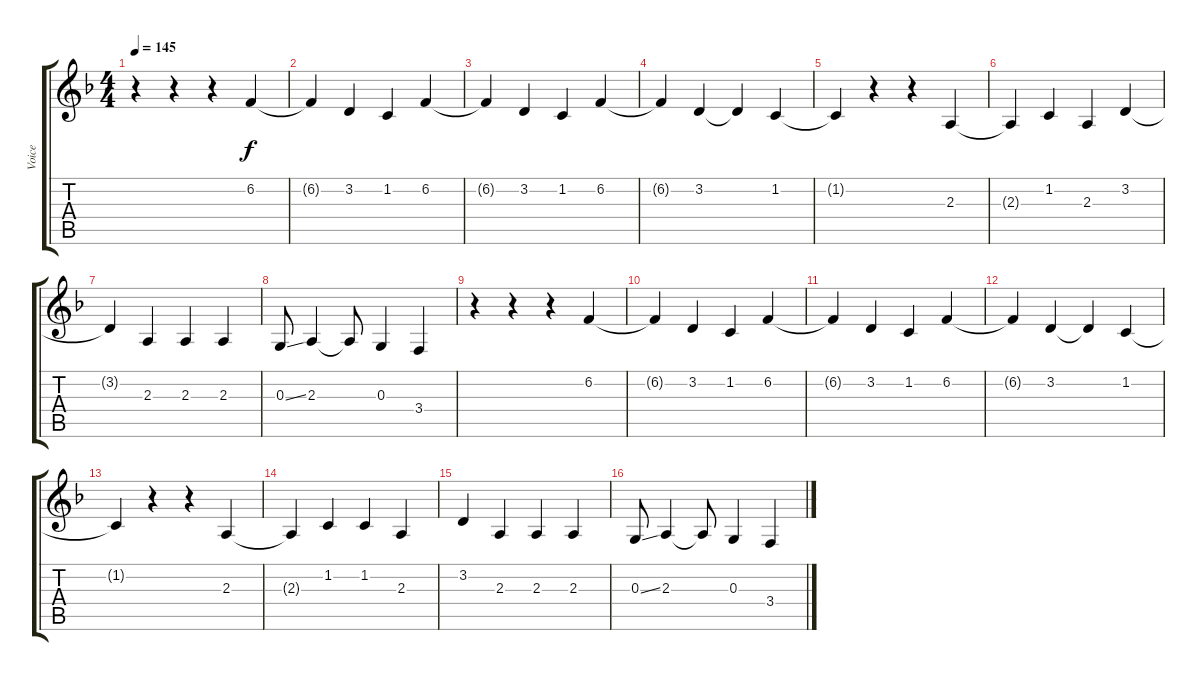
\track ("Voice" "Voice") {instrument accordion}
\staff {score tabs}
\tuning (E4 B3 G3 D3 A2 E2) {hide}
\ts (4 4)
\tempo 145
\clef g2
\ks f
r.4{dy f} r.4 r.4 6.2.4 |
6.2{t}.4 3.2.4 1.2.4 6.2.4 |
6.2{t}.4 3.2.4 1.2.4 6.2.4 |
6.2{t}.4 3.2.4 3.2{t}.4 1.2.4 |
1.2{t}.4 r.4 r.4 2.3.4 |
2.3{t}.4 1.2.4 2.3.4 3.2.4 |
3.2{t}.4 2.3.4 2.3.4 2.3.4 |
0.3{ss}.8 2.3.4 2.3{t}.8 0.3.4 3.4.4 |
r.4 r.4 r.4 6.2.4 |
6.2{t}.4 3.2.4 1.2.4 6.2.4 |
6.2{t}.4 3.2.4 1.2.4 6.2.4 |
6.2{t}.4 3.2.4 3.2{t}.4 1.2.4 |
1.2{t}.4 r.4 r.4 2.3.4 |
2.3{t}.4 1.2.4 1.2.4 2.3.4 |
3.2.4 2.3.4 2.3.4 2.3.4 |
0.3{ss}.8 2.3.4 2.3{t}.8 0.3.4 3.4.4
